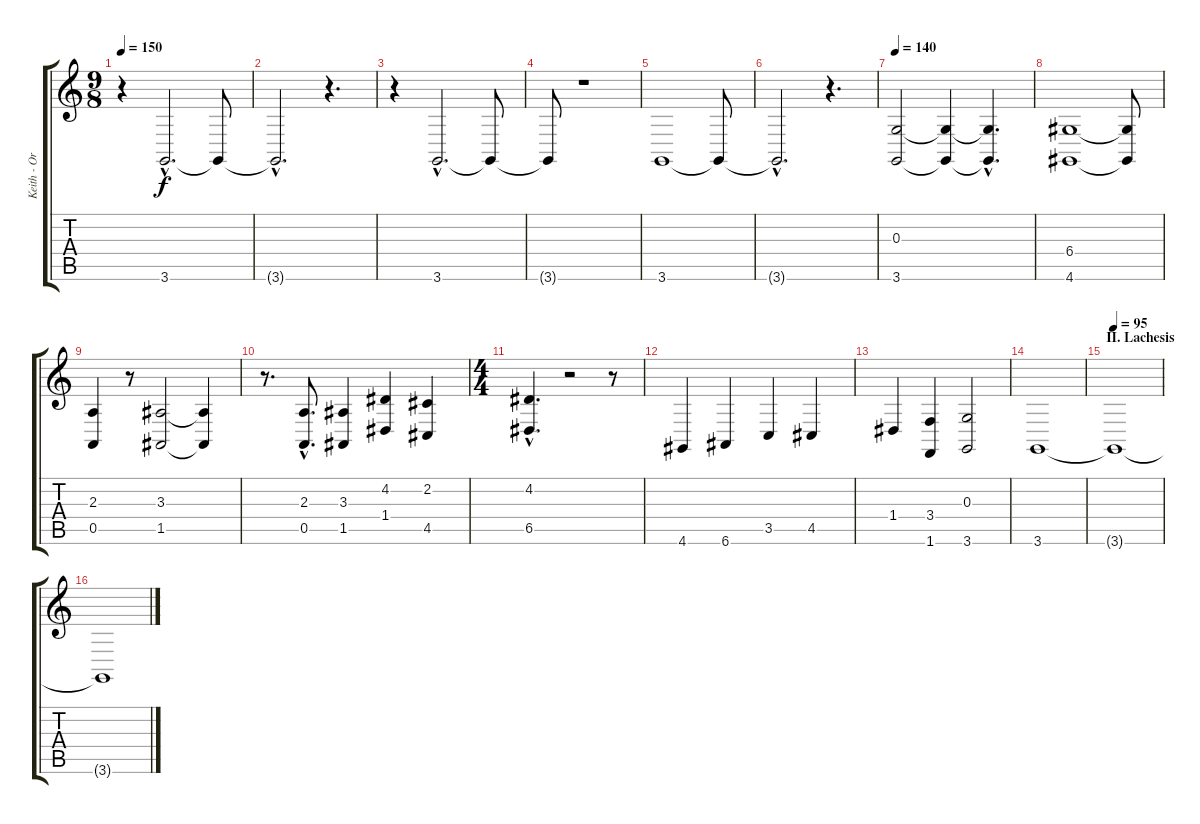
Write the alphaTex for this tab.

\track ("Keith - Organ LH" "Keith - Or") {instrument churchorgan}
\staff {score tabs}
\tuning (E4 B3 G3 D3 A2 E2) {hide}
\ts (9 8)
\tempo 150
\clef g2
\ks c
r.4{dy f} 3.6{hac}.2{d} 3.6{t}.8 |
3.6{hac t}.2{d} r.4{d} |
r.4 3.6{hac}.2{d} 3.6{t}.8 |
3.6{t}.8 r.1 |
3.6.1 3.6{t}.8 |
3.6{hac t}.2{d} r.4{d} |
\tempo 140
(0.3 3.6).2 (0.3{t} 3.6{t}).4 (0.3{hac t} 3.6{hac t}).4{d} |
(6.4 4.6).1 (6.4{t} 4.6{t}).8 |
(2.3 0.5).4 r.8 (3.3 1.5).2 (3.3{t} 1.5{t}).4 |
r.8{d} (2.3{hac} 0.5{hac}).8{d} (3.3 1.5).4 (4.2 1.4).4 (2.2 4.5).4 |
\ts (4 4)
(4.2{hac} 6.5{hac}).4{d} r.2 r.8 |
4.6.4 6.6.4 3.5.4 4.5.4 |
1.4.4 (3.4 1.6).4 (0.3 3.6).2 |
3.6.1 |
\section ("" "II. Lachesis")
\tempo 95
3.6{t}.1 |
3.6{t}.1
